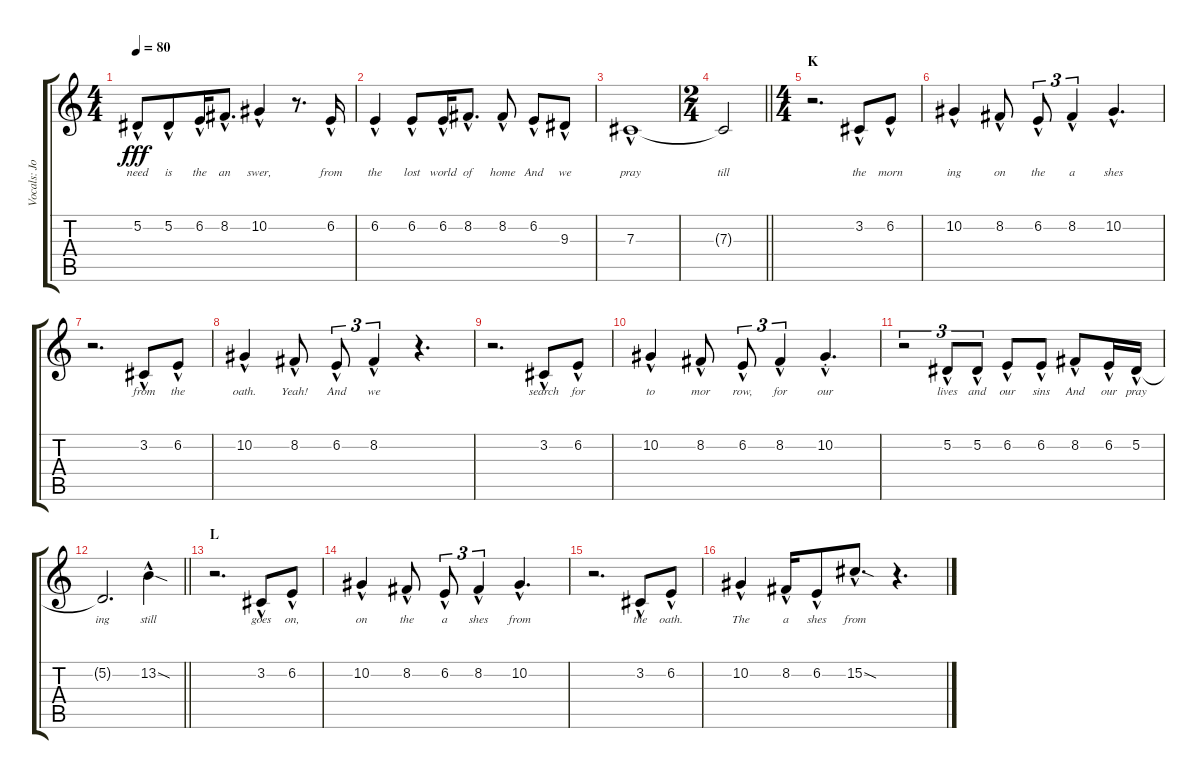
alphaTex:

\track ("Vocals: Johnny" "Vocals: Jo") {instrument lead2sawtooth}
\staff {score tabs}
\tuning (Eb4 Bb3 Gb3 Db3 Ab2 Eb2) {hide}
\ts (4 4)
\tempo 80
\clef g2
\ks c
5.2{hac}.8{lyrics (0 "need") lyrics (1 "") lyrics (2 "") lyrics (3 "") lyrics (4 "") dy fff} 5.2{hac}.8{lyrics (0 "is") lyrics (1 "") lyrics (2 "") lyrics (3 "") lyrics (4 "") beam merge} 6.2{hac}.16{lyrics (0 "the") lyrics (1 "") lyrics (2 "") lyrics (3 "") lyrics (4 "")} 8.2{hac}.8{d lyrics (0 "an") lyrics (1 "") lyrics (2 "") lyrics (3 "") lyrics (4 "")} 10.2{hac}.4{lyrics (0 "swer,") lyrics (1 "") lyrics (2 "") lyrics (3 "") lyrics (4 "")} r.8{d} 6.2{hac}.16{lyrics (0 "from") lyrics (1 "") lyrics (2 "") lyrics (3 "") lyrics (4 "")} |
6.2{hac}.4{lyrics (0 "the") lyrics (1 "") lyrics (2 "") lyrics (3 "") lyrics (4 "")} 6.2{hac}.8{lyrics (0 "lost") lyrics (1 "") lyrics (2 "") lyrics (3 "") lyrics (4 "")} 6.2{hac}.16{lyrics (0 "world") lyrics (1 "") lyrics (2 "") lyrics (3 "") lyrics (4 "")} 8.2{hac}.8{d lyrics (0 "of") lyrics (1 "") lyrics (2 "") lyrics (3 "") lyrics (4 "")} 8.2{hac}.8{lyrics (0 "home") lyrics (1 "") lyrics (2 "") lyrics (3 "") lyrics (4 "")} 6.2{hac}.8{lyrics (0 "And") lyrics (1 "") lyrics (2 "") lyrics (3 "") lyrics (4 "")} 9.3{hac}.8{lyrics (0 "we") lyrics (1 "") lyrics (2 "") lyrics (3 "") lyrics (4 "")} |
7.3{hac}.1{lyrics (0 "pray") lyrics (1 "") lyrics (2 "") lyrics (3 "") lyrics (4 "")} |
\ts (2 4)
\barLineRight lightlight
7.3{t}.2{lyrics (0 "till") lyrics (1 "") lyrics (2 "") lyrics (3 "") lyrics (4 "")} |
\ts (4 4)
\section ("" "K")
r.2{d} 3.2{hac}.8{lyrics (0 "the") lyrics (1 "") lyrics (2 "") lyrics (3 "") lyrics (4 "")} 6.2{hac}.8{lyrics (0 "morn") lyrics (1 "") lyrics (2 "") lyrics (3 "") lyrics (4 "")} |
10.2{hac}.4{lyrics (0 "ing") lyrics (1 "") lyrics (2 "") lyrics (3 "") lyrics (4 "")} 8.2{hac}.8{lyrics (0 "on") lyrics (1 "") lyrics (2 "") lyrics (3 "") lyrics (4 "")} 6.2{hac}.8{tu (3 2) lyrics (0 "the") lyrics (1 "") lyrics (2 "") lyrics (3 "") lyrics (4 "")} 8.2{hac}.4{tu (3 2) lyrics (0 "a") lyrics (1 "") lyrics (2 "") lyrics (3 "") lyrics (4 "")} 10.2{hac}.4{d lyrics (0 "shes") lyrics (1 "") lyrics (2 "") lyrics (3 "") lyrics (4 "")} |
r.2{d} 3.2{hac}.8{lyrics (0 "from") lyrics (1 "") lyrics (2 "") lyrics (3 "") lyrics (4 "")} 6.2{hac}.8{lyrics (0 "the") lyrics (1 "") lyrics (2 "") lyrics (3 "") lyrics (4 "")} |
10.2{hac}.4{lyrics (0 "oath.") lyrics (1 "") lyrics (2 "") lyrics (3 "") lyrics (4 "")} 8.2{hac}.8{lyrics (0 "Yeah!") lyrics (1 "") lyrics (2 "") lyrics (3 "") lyrics (4 "")} 6.2{hac}.8{tu (3 2) lyrics (0 "And") lyrics (1 "") lyrics (2 "") lyrics (3 "") lyrics (4 "")} 8.2{hac}.4{tu (3 2) lyrics (0 "we") lyrics (1 "") lyrics (2 "") lyrics (3 "") lyrics (4 "")} r.4{d} |
r.2{d} 3.2{hac}.8{lyrics (0 "search") lyrics (1 "") lyrics (2 "") lyrics (3 "") lyrics (4 "")} 6.2{hac}.8{lyrics (0 "for") lyrics (1 "") lyrics (2 "") lyrics (3 "") lyrics (4 "")} |
10.2{hac}.4{lyrics (0 "to") lyrics (1 "") lyrics (2 "") lyrics (3 "") lyrics (4 "")} 8.2{hac}.8{lyrics (0 "mor") lyrics (1 "") lyrics (2 "") lyrics (3 "") lyrics (4 "")} 6.2{hac}.8{tu (3 2) lyrics (0 "row,") lyrics (1 "") lyrics (2 "") lyrics (3 "") lyrics (4 "")} 8.2{hac}.4{tu (3 2) lyrics (0 "for") lyrics (1 "") lyrics (2 "") lyrics (3 "") lyrics (4 "")} 10.2{hac st}.4{d lyrics (0 "our") lyrics (1 "") lyrics (2 "") lyrics (3 "") lyrics (4 "")} |
r.2{tu (3 2)} 5.2{hac}.8{tu (3 2) lyrics (0 "lives") lyrics (1 "") lyrics (2 "") lyrics (3 "") lyrics (4 "")} 5.2{hac}.8{tu (3 2) lyrics (0 "and") lyrics (1 "") lyrics (2 "") lyrics (3 "") lyrics (4 "")} 6.2{hac}.8{lyrics (0 "our") lyrics (1 "") lyrics (2 "") lyrics (3 "") lyrics (4 "")} 6.2{hac}.8{lyrics (0 "sins") lyrics (1 "") lyrics (2 "") lyrics (3 "") lyrics (4 "")} 8.2{hac}.8{lyrics (0 "And") lyrics (1 "") lyrics (2 "") lyrics (3 "") lyrics (4 "")} 6.2{hac}.16{lyrics (0 "our") lyrics (1 "") lyrics (2 "") lyrics (3 "") lyrics (4 "")} 5.2{hac}.16{lyrics (0 "pray") lyrics (1 "") lyrics (2 "") lyrics (3 "") lyrics (4 "")} |
\barLineRight lightlight
5.2{t}.2{d lyrics (0 "ing") lyrics (1 "") lyrics (2 "") lyrics (3 "") lyrics (4 "")} 13.2{sod hac}.4{lyrics (0 "still") lyrics (1 "") lyrics (2 "") lyrics (3 "") lyrics (4 "")} |
\section ("" "L")
r.2{d} 3.2{hac}.8{lyrics (0 "goes") lyrics (1 "") lyrics (2 "") lyrics (3 "") lyrics (4 "")} 6.2{hac}.8{lyrics (0 "on,") lyrics (1 "") lyrics (2 "") lyrics (3 "") lyrics (4 "")} |
10.2{hac}.4{lyrics (0 "on") lyrics (1 "") lyrics (2 "") lyrics (3 "") lyrics (4 "")} 8.2{hac}.8{lyrics (0 "the") lyrics (1 "") lyrics (2 "") lyrics (3 "") lyrics (4 "")} 6.2{hac}.8{tu (3 2) lyrics (0 "a") lyrics (1 "") lyrics (2 "") lyrics (3 "") lyrics (4 "")} 8.2{hac}.4{tu (3 2) lyrics (0 "shes") lyrics (1 "") lyrics (2 "") lyrics (3 "") lyrics (4 "")} 10.2{hac}.4{d lyrics (0 "from") lyrics (1 "") lyrics (2 "") lyrics (3 "") lyrics (4 "")} |
r.2{d} 3.2{hac}.8{lyrics (0 "the") lyrics (1 "") lyrics (2 "") lyrics (3 "") lyrics (4 "")} 6.2{hac}.8{lyrics (0 "oath.") lyrics (1 "") lyrics (2 "") lyrics (3 "") lyrics (4 "")} |
10.2{hac}.4{lyrics (0 "The") lyrics (1 "") lyrics (2 "") lyrics (3 "") lyrics (4 "")} 8.2{hac}.16{lyrics (0 "a") lyrics (1 "") lyrics (2 "") lyrics (3 "") lyrics (4 "")} 6.2{hac}.8{lyrics (0 "shes") lyrics (1 "") lyrics (2 "") lyrics (3 "") lyrics (4 "")} 15.2{sod hac}.8{d lyrics (0 "from") lyrics (1 "") lyrics (2 "") lyrics (3 "") lyrics (4 "")} r.4{d}
